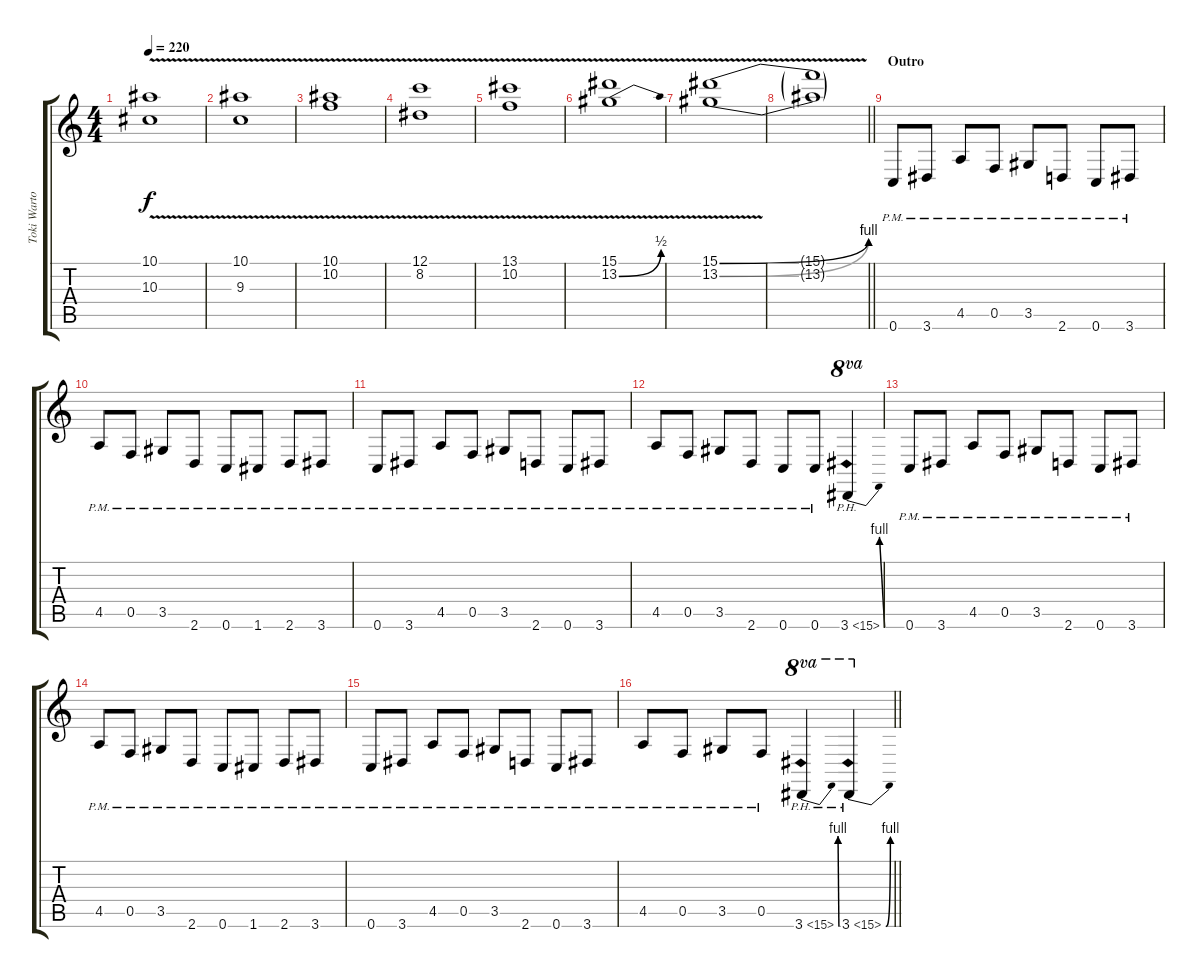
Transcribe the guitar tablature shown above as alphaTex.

\track ("Toki Wartooth (Rhythm Guitar)" "Toki Warto") {instrument distortionguitar}
\staff {score tabs}
\tuning (C4 G3 Eb3 Bb2 F2 C2) {hide}
\ts (4 4)
\tempo 220
\clef g2
\ks c
(10.1{v} 10.3{v}).1{dy f} |
(10.1{v} 9.3{v}).1 |
(10.1{v} 10.2{v}).1 |
(12.1{v} 8.2{v}).1 |
(13.1{v} 10.2{v}).1 |
(15.1{v} 13.2{be (bend 0 0 60 2) v}).1 |
(15.1{be (bend 0 0 60 4) v} 13.2{be (bend 0 0 60 4) v}).1 |
\barLineRight lightlight
(15.1{t} 13.2{t}).1 |
\section ("" "Outro")
0.6{pm}.8 3.6{pm}.8 4.5{pm}.8 0.5{pm}.8 3.5{pm}.8 2.6{pm}.8 0.6{pm}.8 3.6{pm}.8 |
4.5{pm}.8 0.5{pm}.8 3.5{pm}.8 2.6{pm}.8 0.6{pm}.8 1.6{pm}.8 2.6{pm}.8 3.6{pm}.8 |
0.6{pm}.8 3.6{pm}.8 4.5{pm}.8 0.5{pm}.8 3.5{pm}.8 2.6{pm}.8 0.6{pm}.8 3.6{pm}.8 |
4.5{pm}.8 0.5{pm}.8 3.5{pm}.8 2.6{pm}.8 0.6{pm}.8 0.6{pm}.8 3.6{be (bend 0 0 60 4) ph 12}.4{ot 8va} |
0.6{pm}.8 3.6{pm}.8 4.5{pm}.8 0.5{pm}.8 3.5{pm}.8 2.6{pm}.8 0.6{pm}.8 3.6{pm}.8 |
4.5{pm}.8 0.5{pm}.8 3.5{pm}.8 2.6{pm}.8 0.6{pm}.8 1.6{pm}.8 2.6{pm}.8 3.6{pm}.8 |
0.6{pm}.8 3.6{pm}.8 4.5{pm}.8 0.5{pm}.8 3.5{pm}.8 2.6{pm}.8 0.6{pm}.8 3.6{pm}.8 |
\barLineRight lightlight
4.5{pm}.8 0.5{pm}.8 3.5{pm}.8 0.5{pm}.8 3.6{be (bend 0 0 60 4) ph 12}.4{ot 8va} 3.6{be (bend 0 0 60 4) ph 12}.4{ot 8va}
